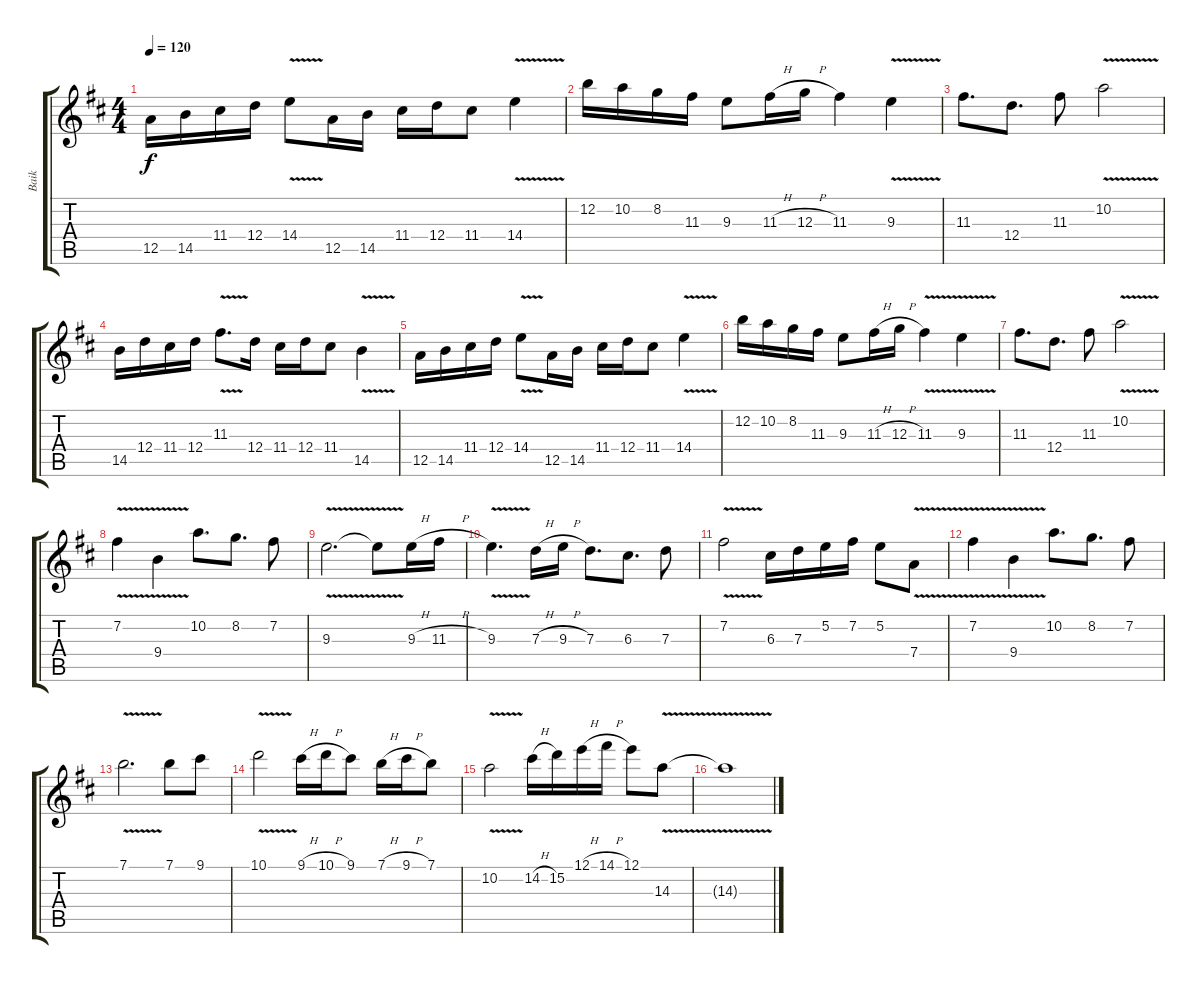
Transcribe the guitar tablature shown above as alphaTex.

\track ("Baik" "Baik") {instrument distortionguitar}
\staff {score tabs}
\tuning (E4 B3 G3 D3 A2 E2) {hide}
\ts (4 4)
\tempo 120
\clef g2
\ks bminor
12.5.16{dy f} 14.5.16 11.4.16 12.4.16 14.4{v}.8 12.5.16 14.5.16 11.4.16 12.4.16 11.4.8 14.4{v}.4 |
12.2.16 10.2.16 8.2.16 11.3.16 9.3.8 11.3{h}.16 12.3{h}.16 11.3.4 9.3{v}.4 |
11.3.8{d} 12.4.8{d} 11.3.8 10.2{v}.2 |
14.5.16 12.4.16 11.4.16 12.4.16 11.3{v}.8{d} 12.4.16 11.4.16 12.4.16 11.4.8 14.5{v}.4 |
12.5.16 14.5.16 11.4.16 12.4.16 14.4{v}.8 12.5.16 14.5.16 11.4.16 12.4.16 11.4.8 14.4{v}.4 |
12.2.16 10.2.16 8.2.16 11.3.16 9.3.8 11.3{h}.16 12.3{h}.16 11.3{v}.4 9.3{v}.4 |
11.3.8{d} 12.4.8{d} 11.3.8 10.2{v}.2 |
7.2{v}.4 9.4{v}.4 10.2.8{d} 8.2.8{d} 7.2.8 |
9.3{v}.2{d} 9.3{t}.8 9.3{h}.16 11.3{h}.16 |
9.3{v}.4{d} 7.3{h}.16 9.3{h}.16 7.3.8{d} 6.3.8{d} 7.3.8 |
7.2{v}.2 6.3.16 7.3.16 5.2.16 7.2.16 5.2.8 7.4{v}.8 |
7.2{v}.4 9.4{v}.4 10.2.8{d} 8.2.8{d} 7.2.8 |
7.1{v}.2{d} 7.1.8 9.1.8 |
10.1{v}.2 9.1{h}.16 10.1{h}.16 9.1.8 7.1{h}.16 9.1{h}.16 7.1.8 |
10.2{v}.2 14.2{h}.16 15.2.16 12.1{h}.16 14.1{h}.16 12.1.8 14.3{v}.8 |
14.3{t}.1
